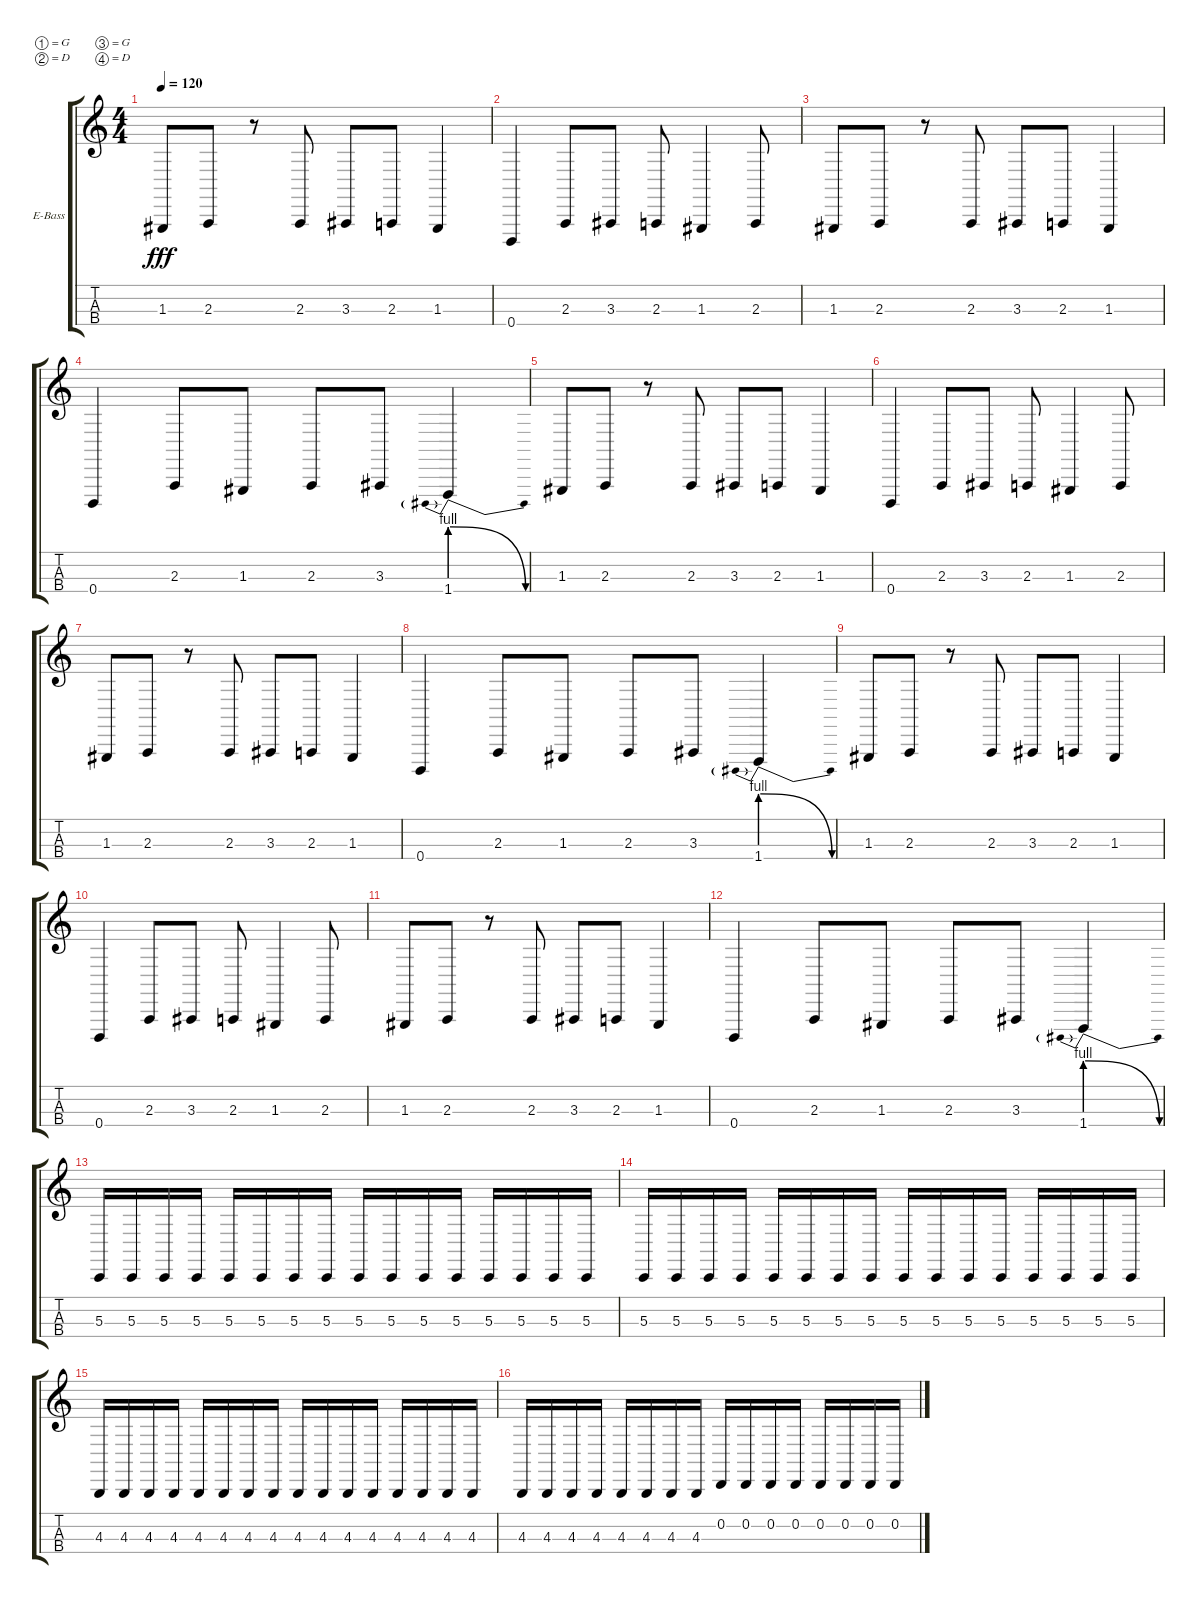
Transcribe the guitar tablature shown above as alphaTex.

\bracketExtendMode groupsimilarinstruments
\firstSystemTrackNameOrientation horizontal
\otherSystemsTrackNameOrientation horizontal
\track ("James" "E-Bass") {instrument electricbassfinger}
\staff {score tabs}
\tuning (G1 D1 G0 D0)
\ts (4 4)
\tempo 120
\clef g2
\ks c
1.3.8{dy fff} 2.3.8 r.8 2.3.8 3.3.8 2.3.8 1.3.4 |
0.4.4 2.3.8 3.3.8 2.3.8 1.3.4 2.3.8 |
1.3.8 2.3.8 r.8 2.3.8 3.3.8 2.3.8 1.3.4 |
0.4.4 2.3.8 1.3.8 2.3.8 3.3.8 1.4{be (prebendrelease 0 4 15 0)}.4 |
1.3.8 2.3.8 r.8 2.3.8 3.3.8 2.3.8 1.3.4 |
0.4.4 2.3.8 3.3.8 2.3.8 1.3.4 2.3.8 |
1.3.8 2.3.8 r.8 2.3.8 3.3.8 2.3.8 1.3.4 |
0.4.4 2.3.8 1.3.8 2.3.8 3.3.8 1.4{be (prebendrelease 0 4 15 0)}.4 |
1.3.8 2.3.8 r.8 2.3.8 3.3.8 2.3.8 1.3.4 |
0.4.4 2.3.8 3.3.8 2.3.8 1.3.4 2.3.8 |
1.3.8 2.3.8 r.8 2.3.8 3.3.8 2.3.8 1.3.4 |
0.4.4 2.3.8 1.3.8 2.3.8 3.3.8 1.4{be (prebendrelease 0 4 15 0)}.4 |
5.3.16 5.3.16 5.3.16 5.3.16 5.3.16 5.3.16 5.3.16 5.3.16 5.3.16 5.3.16 5.3.16 5.3.16 5.3.16 5.3.16 5.3.16 5.3.16 |
5.3.16 5.3.16 5.3.16 5.3.16 5.3.16 5.3.16 5.3.16 5.3.16 5.3.16 5.3.16 5.3.16 5.3.16 5.3.16 5.3.16 5.3.16 5.3.16 |
4.3.16 4.3.16 4.3.16 4.3.16 4.3.16 4.3.16 4.3.16 4.3.16 4.3.16 4.3.16 4.3.16 4.3.16 4.3.16 4.3.16 4.3.16 4.3.16 |
4.3.16 4.3.16 4.3.16 4.3.16 4.3.16 4.3.16 4.3.16 4.3.16 0.2.16 0.2.16 0.2.16 0.2.16 0.2.16 0.2.16 0.2.16 0.2.16
